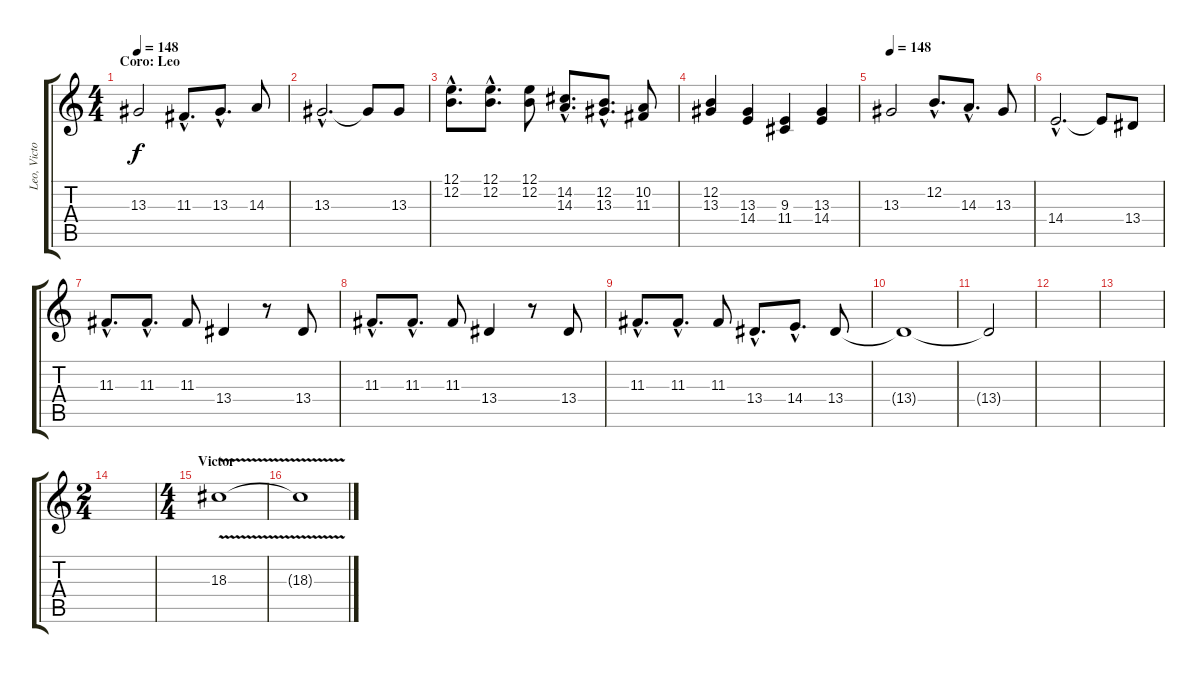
\track ("Leo, Victor, Jose y Aurora" "Leo, Victo") {instrument lead1square}
\staff {score tabs}
\tuning (E4 B3 G3 D3 A2 E2) {hide}
\ts (4 4)
\section ("" "Coro: Leo")
\tempo 148
\clef g2
\ks c
13.3.2{dy f} 11.3{hac}.8{d} 13.3{hac}.8{d} 14.3.8 |
13.3{hac}.2{d} 13.3{t}.8 13.3.8 |
(12.1{hac} 12.2{hac}).8{d} (12.1{hac} 12.2{hac}).8{d} (12.1 12.2).8 (14.2{hac} 14.3{hac}).8{d} (12.2{hac} 13.3{hac}).8{d} (10.2 11.3).8 |
(12.2 13.3).4 (13.3 14.4).4 (9.3 11.4).4 (13.3 14.4).4 |
\tempo 148
13.3.2 12.2{hac}.8{d} 14.3{hac}.8{d} 13.3.8 |
14.4{hac}.2{d} 14.4{t}.8 13.4.8 |
11.3{hac}.8{d} 11.3{hac}.8{d} 11.3.8 13.4.4 r.8 13.4.8 |
11.3{hac}.8{d} 11.3{hac}.8{d} 11.3.8 13.4.4 r.8 13.4.8 |
11.3{hac}.8{d} 11.3{hac}.8{d} 11.3.8 13.4{hac}.8{d} 14.4{hac}.8{d} 13.4.8 |
13.4{t}.1 |
13.4{t}.2 |
|
|
\ts (2 4)
|
\ts (4 4)
\section ("" "Victor")
18.3{v}.1{volume 16 instrument lead2sawtooth} |
18.3{t}.1
